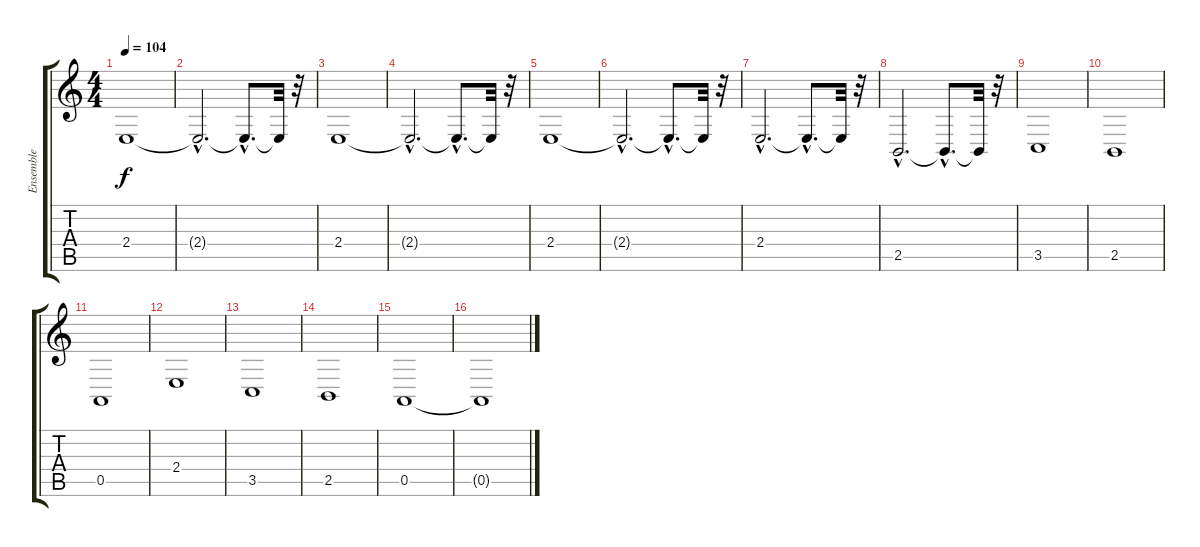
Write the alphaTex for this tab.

\track ("Ensemble" "Ensemble") {instrument stringensemble1}
\staff {score tabs}
\tuning (E4 B3 G3 D3 A2 E2) {hide}
\ts (4 4)
\tempo 104
\clef g2
\ks c
2.4.1{dy f volume 12} |
2.4{hac t}.2{d} 2.4{hac t}.8{d} 2.4{t}.32 r.32 |
2.4.1{volume 12} |
2.4{hac t}.2{d} 2.4{hac t}.8{d} 2.4{t}.32 r.32 |
2.4.1{volume 12} |
2.4{hac t}.2{d} 2.4{hac t}.8{d} 2.4{t}.32 r.32 |
2.4{hac}.2{d volume 6} 2.4{hac t}.8{d} 2.4{t}.32 r.32 |
2.5{hac}.2{d} 2.5{hac t}.8{d} 2.5{t}.32 r.32 |
3.5.1 |
2.5.1 |
0.5.1 |
2.4.1 |
3.5.1 |
2.5.1 |
0.5.1 |
0.5{t}.1
